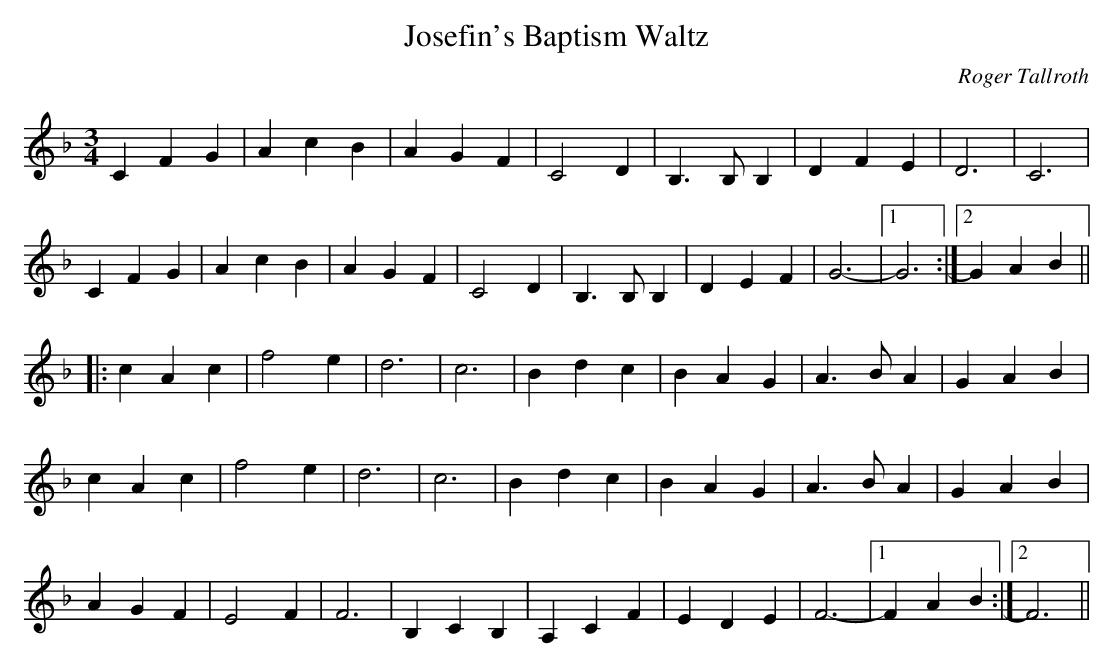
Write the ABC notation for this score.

X:1
T:Josefin's Baptism Waltz
C:Roger Tallroth
M:3/4
L:1/4
K:F
CFG|AcB|AGF|C2D|B,>B,B,|DFE|D3|C3|
CFG|AcB|AGF|C2D|B,>B,B,|DEF|G3-|1 G3:|2 GAB||
|:cAc|f2e|d3|c3|Bdc|BAG|A>BA|GAB|
cAc|f2e|d3|c3|Bdc|BAG|A>BA|GAB|
AGF|E2F|F3|B,CB,|A,CF|EDE|F3-|1 FAB:|2 F3||
